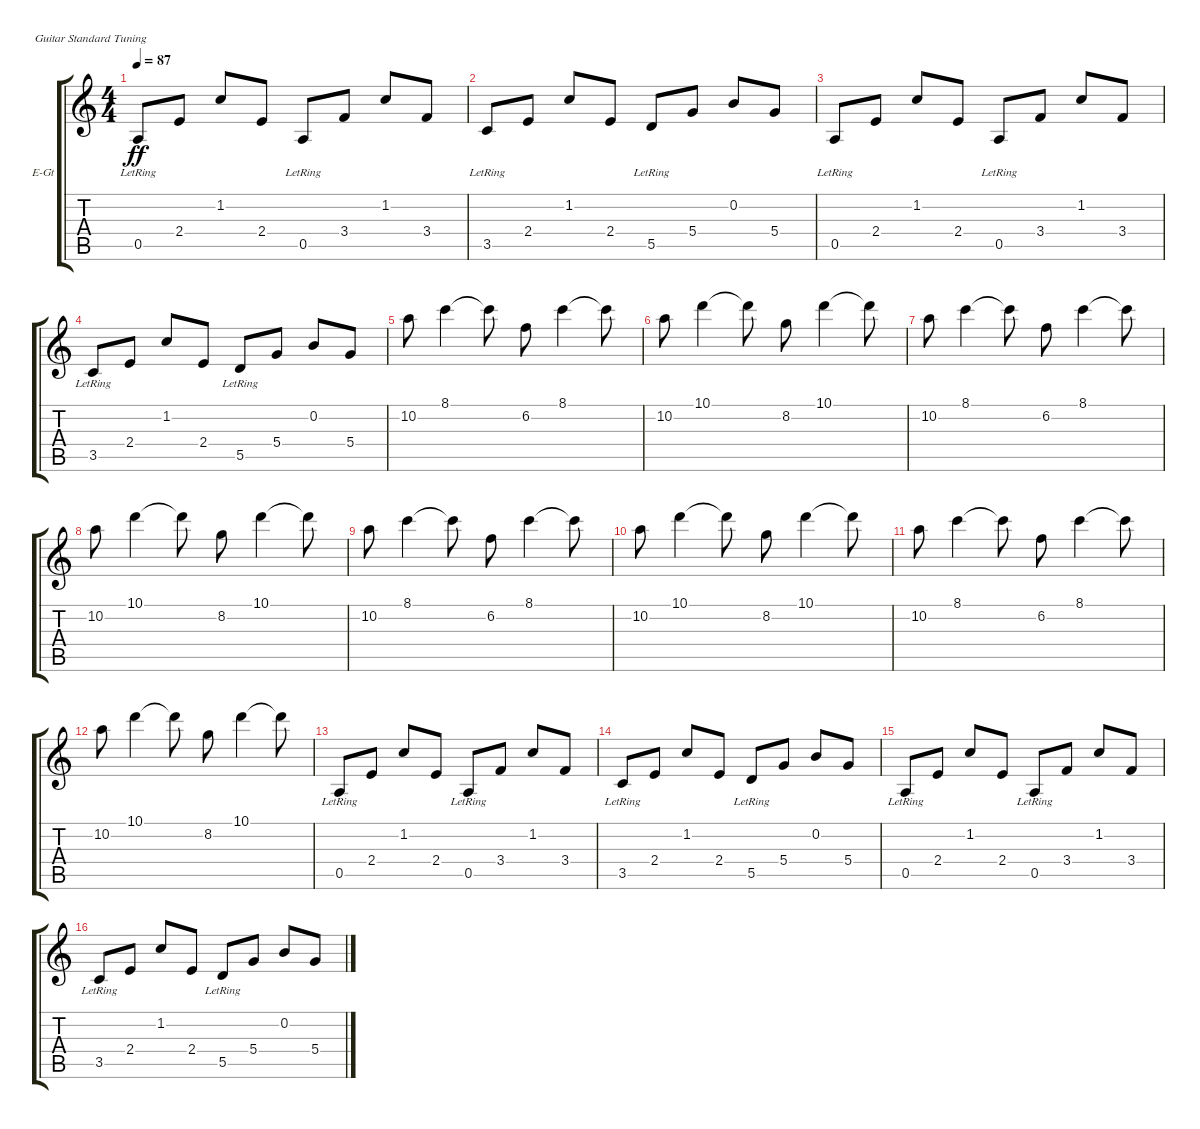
\bracketExtendMode groupsimilarinstruments
\firstSystemTrackNameOrientation horizontal
\otherSystemsTrackNameOrientation horizontal
\track ("Guitare Rythm" "E-Gt") {instrument electricguitarclean}
\staff {score tabs}
\tuning (E4 B3 G3 D3 A2 E2)
\ts (4 4)
\tempo 87
\clef g2
\ks c
0.5{lr}.8{dy ff} 2.4.8 1.2.8 2.4.8 0.5{lr}.8 3.4.8 1.2.8 3.4.8 |
3.5{lr}.8 2.4.8 1.2.8 2.4.8 5.5{lr}.8 5.4.8 0.2.8 5.4.8 |
0.5{lr}.8 2.4.8 1.2.8 2.4.8 0.5{lr}.8 3.4.8 1.2.8 3.4.8 |
3.5{lr}.8 2.4.8 1.2.8 2.4.8 5.5{lr}.8 5.4.8 0.2.8 5.4.8 |
10.2.8 8.1.4 8.1{t}.8 6.2.8 8.1.4 8.1{t}.8 |
10.2.8 10.1.4 10.1{t}.8 8.2.8 10.1.4 10.1{t}.8 |
10.2.8 8.1.4 8.1{t}.8 6.2.8 8.1.4 8.1{t}.8 |
10.2.8 10.1.4 10.1{t}.8 8.2.8 10.1.4 10.1{t}.8 |
10.2.8 8.1.4 8.1{t}.8 6.2.8 8.1.4 8.1{t}.8 |
10.2.8 10.1.4 10.1{t}.8 8.2.8 10.1.4 10.1{t}.8 |
10.2.8 8.1.4 8.1{t}.8 6.2.8 8.1.4 8.1{t}.8 |
10.2.8 10.1.4 10.1{t}.8 8.2.8 10.1.4 10.1{t}.8 |
0.5{lr}.8 2.4.8 1.2.8 2.4.8 0.5{lr}.8 3.4.8 1.2.8 3.4.8 |
3.5{lr}.8 2.4.8 1.2.8 2.4.8 5.5{lr}.8 5.4.8 0.2.8 5.4.8 |
0.5{lr}.8 2.4.8 1.2.8 2.4.8 0.5{lr}.8 3.4.8 1.2.8 3.4.8 |
3.5{lr}.8 2.4.8 1.2.8 2.4.8 5.5{lr}.8 5.4.8 0.2.8 5.4.8
